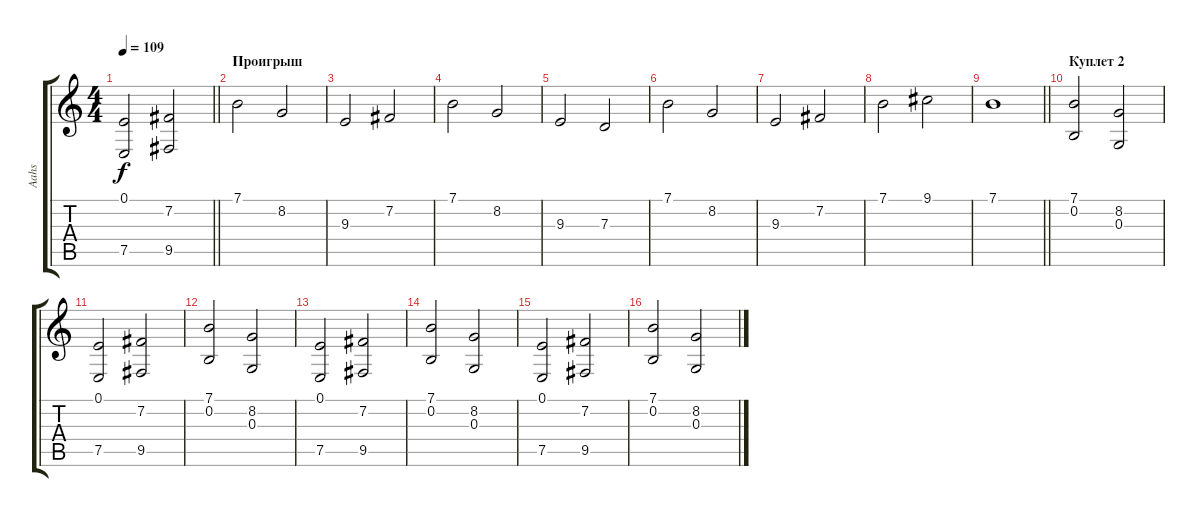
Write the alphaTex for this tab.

\track ("Aahs" "Aahs") {instrument choiraahs}
\staff {score tabs}
\tuning (E4 B3 G3 D3 A2 E2) {hide}
\ts (4 4)
\tempo 109
\clef g2
\barLineRight lightlight
\ks c
(0.1 7.5).2{dy f} (7.2 9.5).2 |
\section ("" "Проигрыш")
7.1.2 8.2.2 |
9.3.2 7.2.2 |
7.1.2 8.2.2 |
9.3.2 7.3.2 |
7.1.2 8.2.2 |
9.3.2 7.2.2 |
7.1.2 9.1.2 |
\barLineRight lightlight
7.1.1 |
\section ("" "Куплет 2")
(7.1 0.2).2 (8.2 0.3).2 |
(0.1 7.5).2 (7.2 9.5).2 |
(7.1 0.2).2 (8.2 0.3).2 |
(0.1 7.5).2 (7.2 9.5).2 |
(7.1 0.2).2 (8.2 0.3).2 |
(0.1 7.5).2 (7.2 9.5).2 |
(7.1 0.2).2 (8.2 0.3).2
